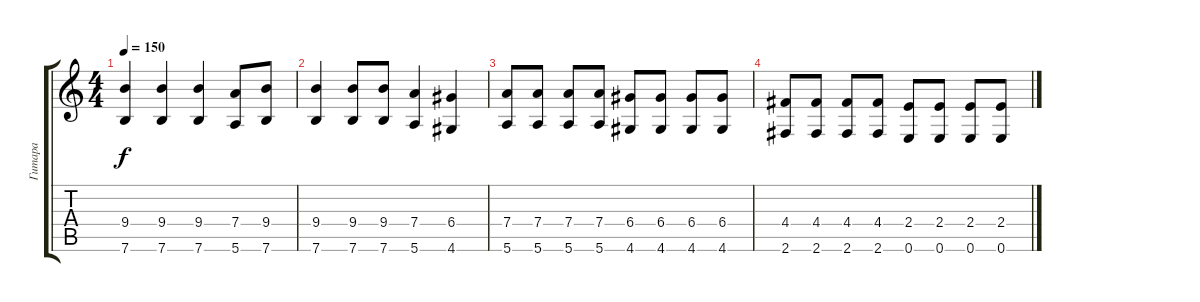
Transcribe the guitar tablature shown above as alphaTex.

\track ("Гитара" "Гитара") {instrument distortionguitar}
\staff {score tabs}
\tuning (E4 B3 G3 D3 A2 E2) {hide}
\ts (4 4)
\tempo 150
\clef g2
\ks c
(9.4 7.6).4{dy f} (9.4 7.6).4 (9.4 7.6).4 (7.4 5.6).8 (9.4 7.6).8 |
(9.4 7.6).4 (9.4 7.6).8 (9.4 7.6).8 (7.4 5.6).4 (6.4 4.6).4 |
(7.4 5.6).8 (7.4 5.6).8 (7.4 5.6).8 (7.4 5.6).8 (6.4 4.6).8 (6.4 4.6).8 (6.4 4.6).8 (6.4 4.6).8 |
(4.4 2.6).8 (4.4 2.6).8 (4.4 2.6).8 (4.4 2.6).8 (2.4 0.6).8 (2.4 0.6).8 (2.4 0.6).8 (2.4 0.6).8
